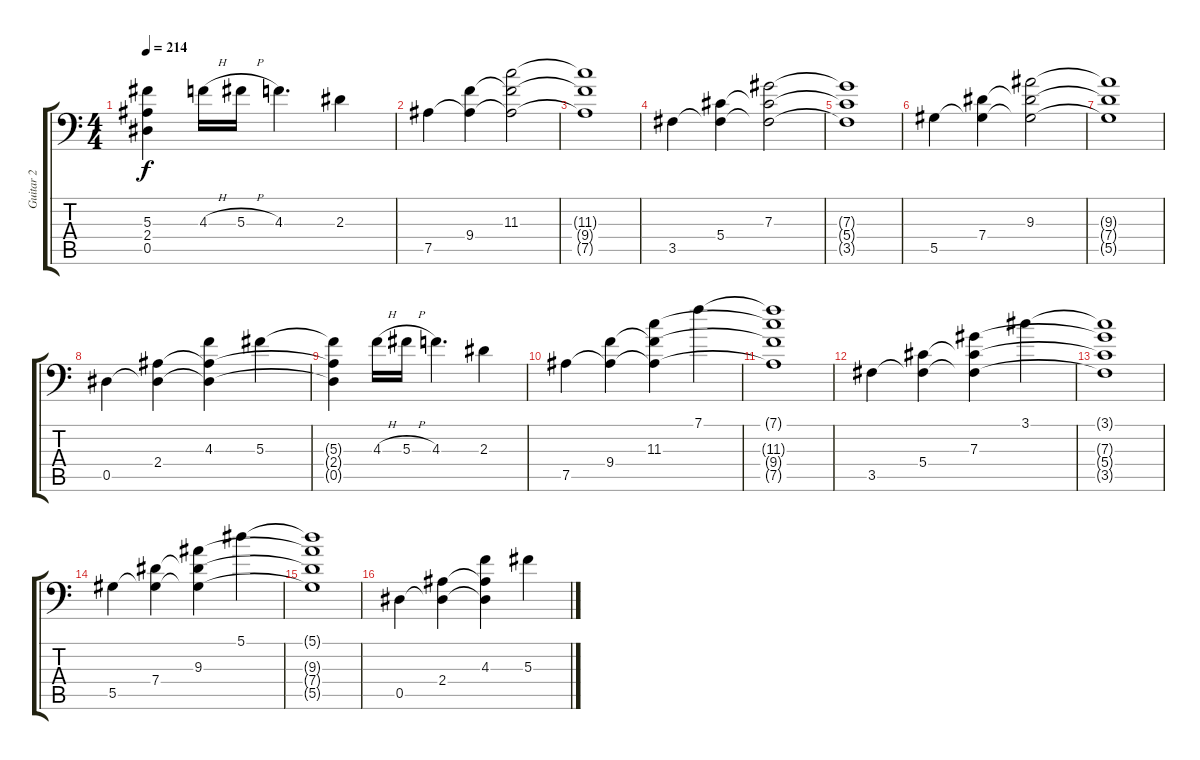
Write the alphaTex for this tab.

\track ("Guitar 2" "Guitar 2") {instrument distortionguitar}
\staff {score tabs}
\tuning (Bb3 F3 Db3 Ab2 Eb2 Bb1) {hide}
\ts (4 4)
\tempo 214
\clef f4
\ks c
(5.3{t} 2.4{t} 0.5{t}).4{dy f} 4.3{h}.16 5.3{h}.16 4.3.4{d} 2.3.4 |
7.5.4 (9.4 7.5{t}).4 (11.3 9.4{t} 7.5{t}).2 |
(11.3{t} 9.4{t} 7.5{t}).1 |
3.5.4 (5.4 3.5{t}).4 (7.3 5.4{t} 3.5{t}).2 |
(7.3{t} 5.4{t} 3.5{t}).1 |
5.5.4 (7.4 5.5{t}).4 (9.3 7.4{t} 5.5{t}).2 |
(9.3{t} 7.4{t} 5.5{t}).1 |
0.5.4 (2.4 0.5{t}).4 (4.3 2.4{t} 0.5{t}).4 5.3.4 |
(5.3{t} 2.4{t} 0.5{t}).4 4.3{h}.16 5.3{h}.16 4.3.4{d} 2.3.4 |
7.5.4 (9.4 7.5{t}).4 (11.3 9.4{t} 7.5{t}).4 7.1.4 |
(7.1{t} 11.3{t} 9.4{t} 7.5{t}).1 |
3.5.4 (5.4 3.5{t}).4 (7.3 5.4{t} 3.5{t}).4 3.1.4 |
(3.1{t} 7.3{t} 5.4{t} 3.5{t}).1 |
5.5.4 (7.4 5.5{t}).4 (9.3 7.4{t} 5.5{t}).4 5.1.4 |
(5.1{t} 9.3{t} 7.4{t} 5.5{t}).1 |
0.5.4 (2.4 0.5{t}).4 (4.3 2.4{t} 0.5{t}).4 5.3.4
